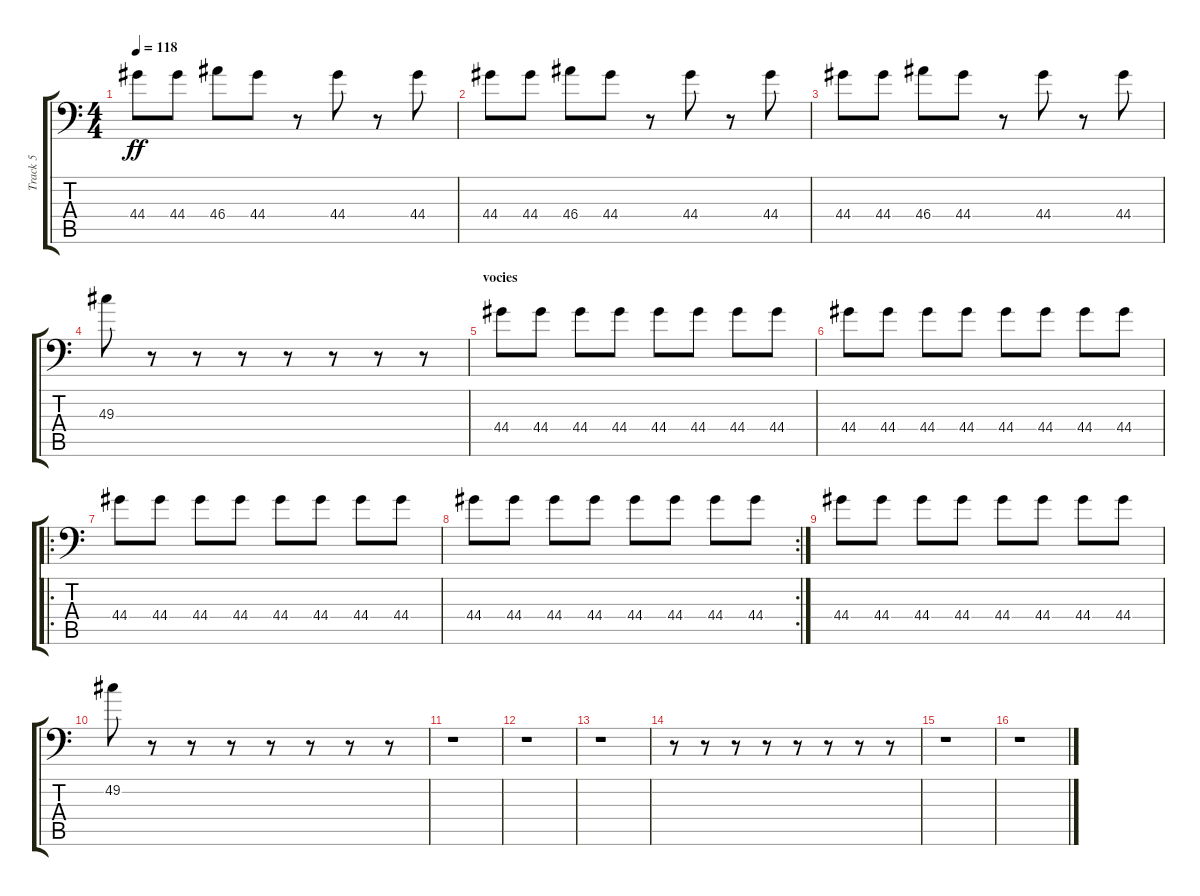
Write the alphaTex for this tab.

\track ("Track 5" "Track 5") {instrument acousticgrandpiano}
\staff {score tabs}
\tuning (C-1 C-1 C-1 C-1 C-1 C-1) {hide}
\ts (4 4)
\tempo 118
\clef f4
\ks c
44.4.8{dy ff} 44.4.8 46.4.8 44.4.8 r.8 44.4.8 r.8 44.4.8 |
44.4.8 44.4.8 46.4.8 44.4.8 r.8 44.4.8 r.8 44.4.8 |
44.4.8 44.4.8 46.4.8 44.4.8 r.8 44.4.8 r.8 44.4.8 |
49.3.8 r.8 r.8 r.8 r.8 r.8 r.8 r.8 |
\section ("" "vocies ")
44.4.8 44.4.8 44.4.8 44.4.8 44.4.8 44.4.8 44.4.8 44.4.8 |
44.4.8 44.4.8 44.4.8 44.4.8 44.4.8 44.4.8 44.4.8 44.4.8 |
\ro
44.4.8 44.4.8 44.4.8 44.4.8 44.4.8 44.4.8 44.4.8 44.4.8 |
\rc 2
44.4.8 44.4.8 44.4.8 44.4.8 44.4.8 44.4.8 44.4.8 44.4.8 |
44.4.8 44.4.8 44.4.8 44.4.8 44.4.8 44.4.8 44.4.8 44.4.8 |
49.2.8 r.8 r.8 r.8 r.8 r.8 r.8 r.8 |
r.1 |
r.1 |
r.1 |
r.8 r.8 r.8 r.8 r.8 r.8 r.8 r.8 |
r.1 |
r.1
